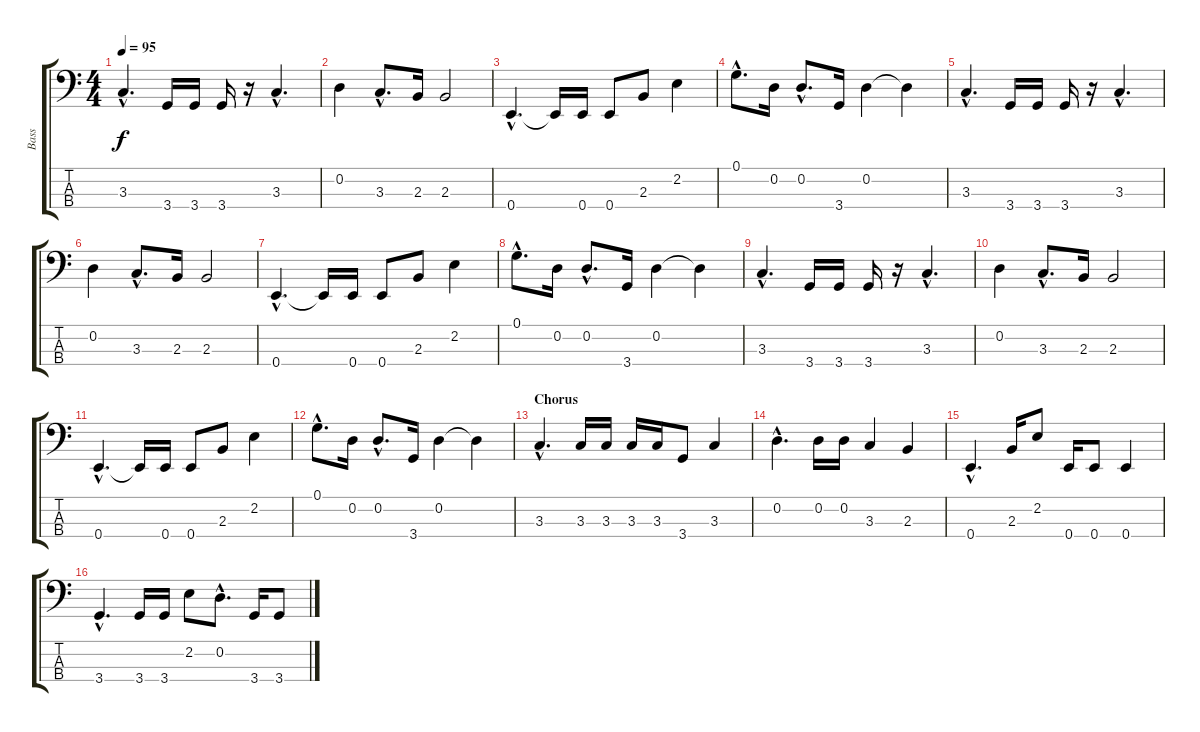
\track ("Bass" "Bass") {instrument electricbassfinger}
\staff {score tabs}
\tuning (G2 D2 A1 E1) {hide}
\ts (4 4)
\tempo 95
\clef f4
\ks c
3.3{hac}.4{d dy f} 3.4.16 3.4.16 3.4.16 r.16 3.3{hac}.4{d} |
0.2.4 3.3{hac}.8{d} 2.3.16 2.3.2 |
0.4{hac}.4{d} 0.4{t}.16 0.4.16 0.4.8 2.3.8 2.2.4 |
0.1{hac}.8{d} 0.2.16 0.2{hac}.8{d} 3.4.16 0.2.4 0.2{t}.4 |
3.3{hac}.4{d} 3.4.16 3.4.16 3.4.16 r.16 3.3{hac}.4{d} |
0.2.4 3.3{hac}.8{d} 2.3.16 2.3.2 |
0.4{hac}.4{d} 0.4{t}.16 0.4.16 0.4.8 2.3.8 2.2.4 |
0.1{hac}.8{d} 0.2.16 0.2{hac}.8{d} 3.4.16 0.2.4 0.2{t}.4 |
3.3{hac}.4{d} 3.4.16 3.4.16 3.4.16 r.16 3.3{hac}.4{d} |
0.2.4 3.3{hac}.8{d} 2.3.16 2.3.2 |
0.4{hac}.4{d} 0.4{t}.16 0.4.16 0.4.8 2.3.8 2.2.4 |
0.1{hac}.8{d} 0.2.16 0.2{hac}.8{d} 3.4.16 0.2.4 0.2{t}.4 |
\section ("" "Chorus")
3.3{hac}.4{d} 3.3.16 3.3.16 3.3.16 3.3.16 3.4.8 3.3.4 |
0.2{hac}.4{d} 0.2.16 0.2.16 3.3.4 2.3.4 |
0.4{hac}.4{d} 2.3.16 2.2.8 0.4.16 0.4.8 0.4.4 |
3.4{hac}.4{d} 3.4.16 3.4.16 2.2.8 0.2{hac}.8{d} 3.4.16 3.4.8
